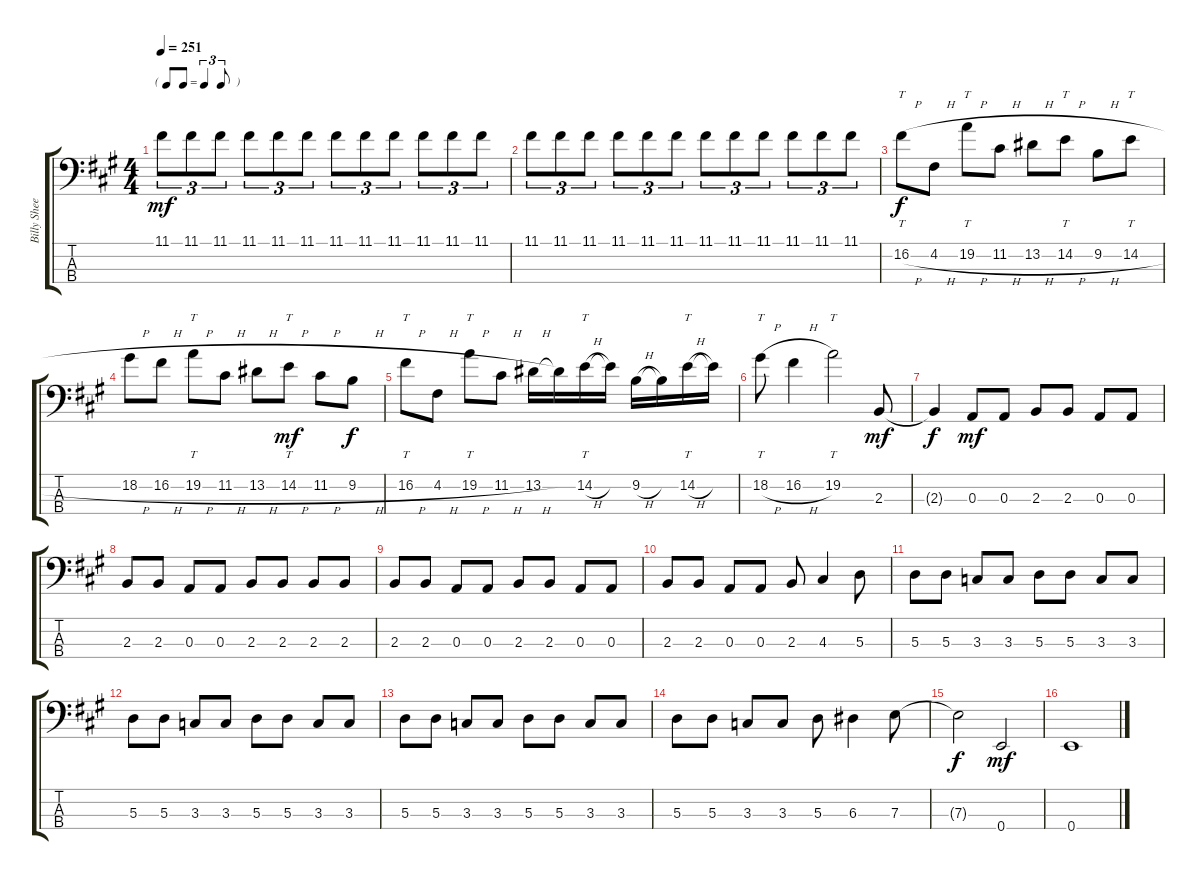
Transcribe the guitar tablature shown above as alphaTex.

\track ("Billy Sheehan" "Billy Shee") {instrument electricbassfinger}
\staff {score tabs}
\tuning (G2 D2 A1 E1) {hide}
\ts (4 4)
\tf triplet8th
\tempo 251
\clef f4
\ks f#minor
11.1.8{tu (3 2) dy mf} 11.1.8{tu (3 2)} 11.1.8{tu (3 2)} 11.1.8{tu (3 2)} 11.1.8{tu (3 2)} 11.1.8{tu (3 2)} 11.1.8{tu (3 2)} 11.1.8{tu (3 2)} 11.1.8{tu (3 2)} 11.1.8{tu (3 2)} 11.1.8{tu (3 2)} 11.1.8{tu (3 2)} |
11.1.8{tu (3 2)} 11.1.8{tu (3 2)} 11.1.8{tu (3 2)} 11.1.8{tu (3 2)} 11.1.8{tu (3 2)} 11.1.8{tu (3 2)} 11.1.8{tu (3 2)} 11.1.8{tu (3 2)} 11.1.8{tu (3 2)} 11.1.8{tu (3 2)} 11.1.8{tu (3 2)} 11.1.8{tu (3 2)} |
16.2{h}.8{tt dy f} 4.2{h}.8 19.2{h}.8{tt} 11.2{h}.8 13.2{h}.8 14.2{h}.8{tt} 9.2{h}.8 14.2{h}.8{tt} |
18.2{h}.8 16.2{h}.8 19.2{h}.8{tt} 11.2{h}.8 13.2{h}.8 14.2{h}.8{tt dy mf} 11.2{h}.8 9.2{h}.8{dy f} |
16.2{h}.8{tt} 4.2{h}.8 19.2{h}.8{tt} 11.2{h}.8 13.2{h}.16 13.2{t}.16 14.2{h}.16{tt} 14.2{t}.16 9.2{h}.16 9.2{t}.16 14.2{h}.16{tt} 14.2{t}.16 |
18.2{h}.8{tt} 16.2{h}.4 19.2.2{tt} 2.3.8{dy mf} |
2.3{t}.4{dy f} 0.3.8{dy mf} 0.3.8 2.3.8 2.3.8 0.3.8 0.3.8 |
2.3.8 2.3.8 0.3.8 0.3.8 2.3.8 2.3.8 2.3.8 2.3.8 |
2.3.8 2.3.8 0.3.8 0.3.8 2.3.8 2.3.8 0.3.8 0.3.8 |
2.3.8 2.3.8 0.3.8 0.3.8 2.3.8 4.3.4 5.3.8 |
5.3.8 5.3.8 3.3.8 3.3.8 5.3.8 5.3.8 3.3.8 3.3.8 |
5.3.8 5.3.8 3.3.8 3.3.8 5.3.8 5.3.8 3.3.8 3.3.8 |
5.3.8 5.3.8 3.3.8 3.3.8 5.3.8 5.3.8 3.3.8 3.3.8 |
5.3.8 5.3.8 3.3.8 3.3.8 5.3.8 6.3.4 7.3.8 |
7.3{t}.2{dy f} 0.4.2{dy mf} |
0.4.1
